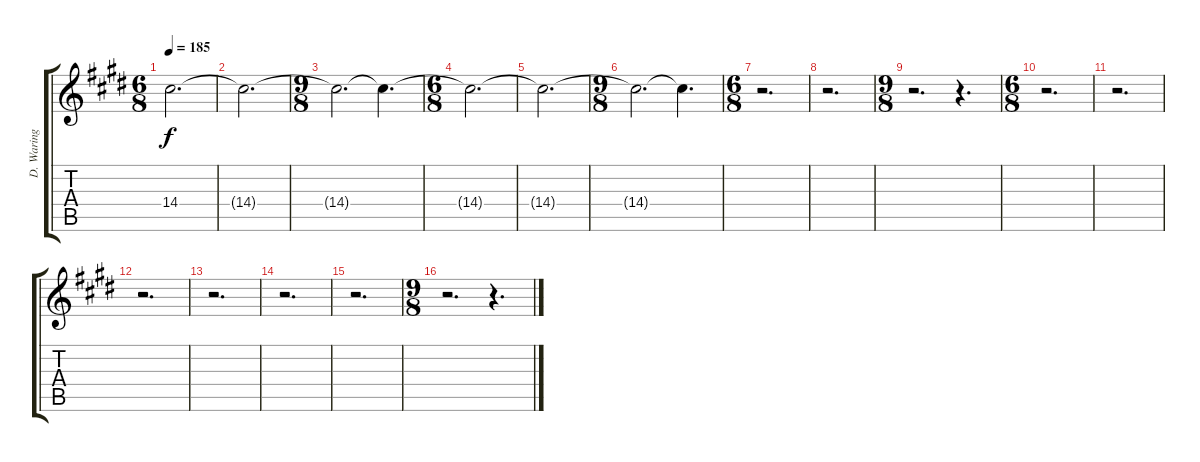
\track ("D. Waring Lead Gtr." "D. Waring ") {instrument distortionguitar}
\staff {score tabs}
\tuning (Db4 Ab3 E3 B2 Gb2 Db2) {hide}
\ts (6 8)
\tempo 185
\clef g2
\ks c#minor
14.4.2{d dy f} |
14.4{t}.2{d} |
\ts (9 8)
14.4{t}.2{d volume 0} 14.4{t}.4{d} |
\ts (6 8)
14.4{t}.2{d} |
14.4{t}.2{d} |
\ts (9 8)
14.4{t}.2{d} 14.4{t}.4{d} |
\ts (6 8)
r.2{d} |
r.2{d} |
\ts (9 8)
r.2{d} r.4{d} |
\ts (6 8)
r.2{d} |
r.2{d} |
r.2{d} |
r.2{d} |
r.2{d} |
r.2{d} |
\ts (9 8)
r.2{d} r.4{d}
